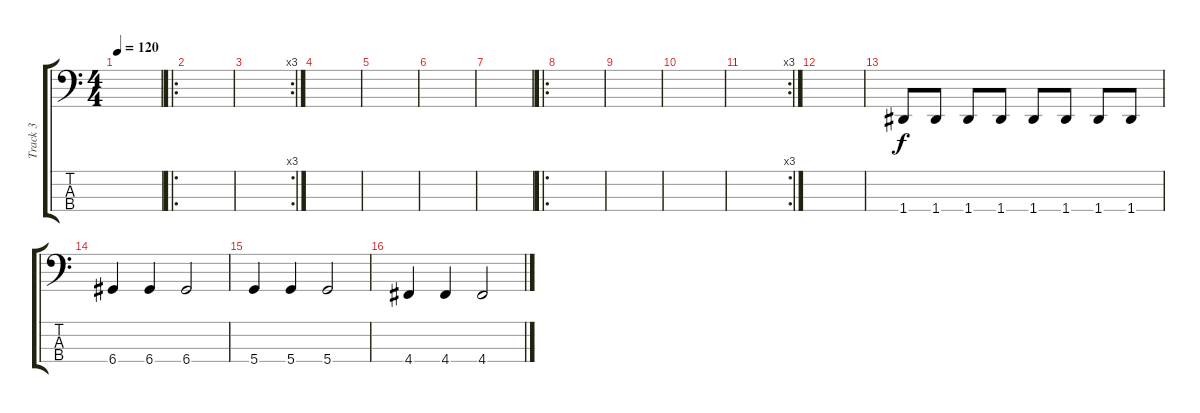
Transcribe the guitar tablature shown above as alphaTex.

\track ("Track 3" "Track 3") {instrument electricbassfinger}
\staff {score tabs}
\tuning (G2 D2 A1 D1) {hide}
\ts (4 4)
\tempo 120
\clef f4
\ks c
|
\ro
|
\rc 3
|
|
|
|
|
\ro
|
|
|
\rc 3
|
|
1.4.8 1.4.8 1.4.8 1.4.8 1.4.8 1.4.8 1.4.8 1.4.8 |
6.4.4 6.4.4 6.4.2 |
5.4.4 5.4.4 5.4.2 |
4.4.4 4.4.4 4.4.2
